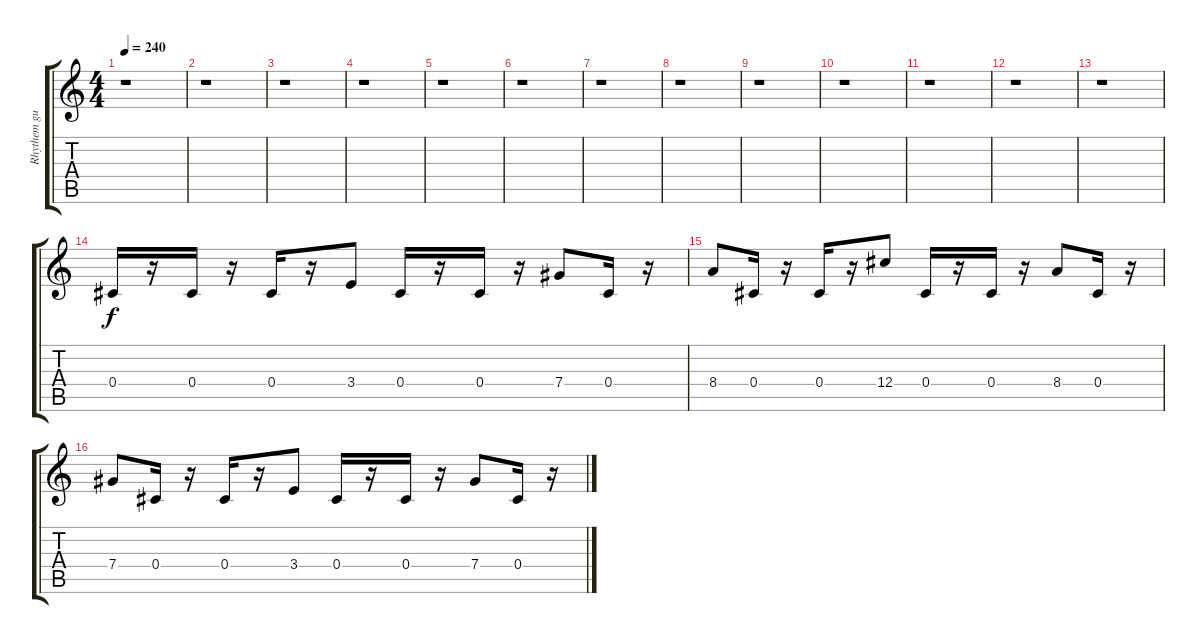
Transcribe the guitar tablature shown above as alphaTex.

\track ("Rhythem guitar" "Rhythem gu") {instrument distortionguitar}
\staff {score tabs}
\tuning (Eb4 Bb3 Gb3 Db3 Ab2 Eb2) {hide}
\ts (4 4)
\tempo 240
\clef g2
\ks c
r.1{dy f} |
r.1 |
r.1 |
r.1 |
r.1 |
r.1 |
r.1 |
r.1 |
r.1 |
r.1 |
r.1 |
r.1 |
r.1 |
0.4.16 r.16 0.4.16 r.16 0.4.16 r.16 3.4.8 0.4.16 r.16 0.4.16 r.16 7.4.8 0.4.16 r.16 |
8.4.8 0.4.16 r.16 0.4.16 r.16 12.4.8 0.4.16 r.16 0.4.16 r.16 8.4.8 0.4.16 r.16 |
7.4.8 0.4.16 r.16 0.4.16 r.16 3.4.8 0.4.16 r.16 0.4.16 r.16 7.4.8 0.4.16 r.16
